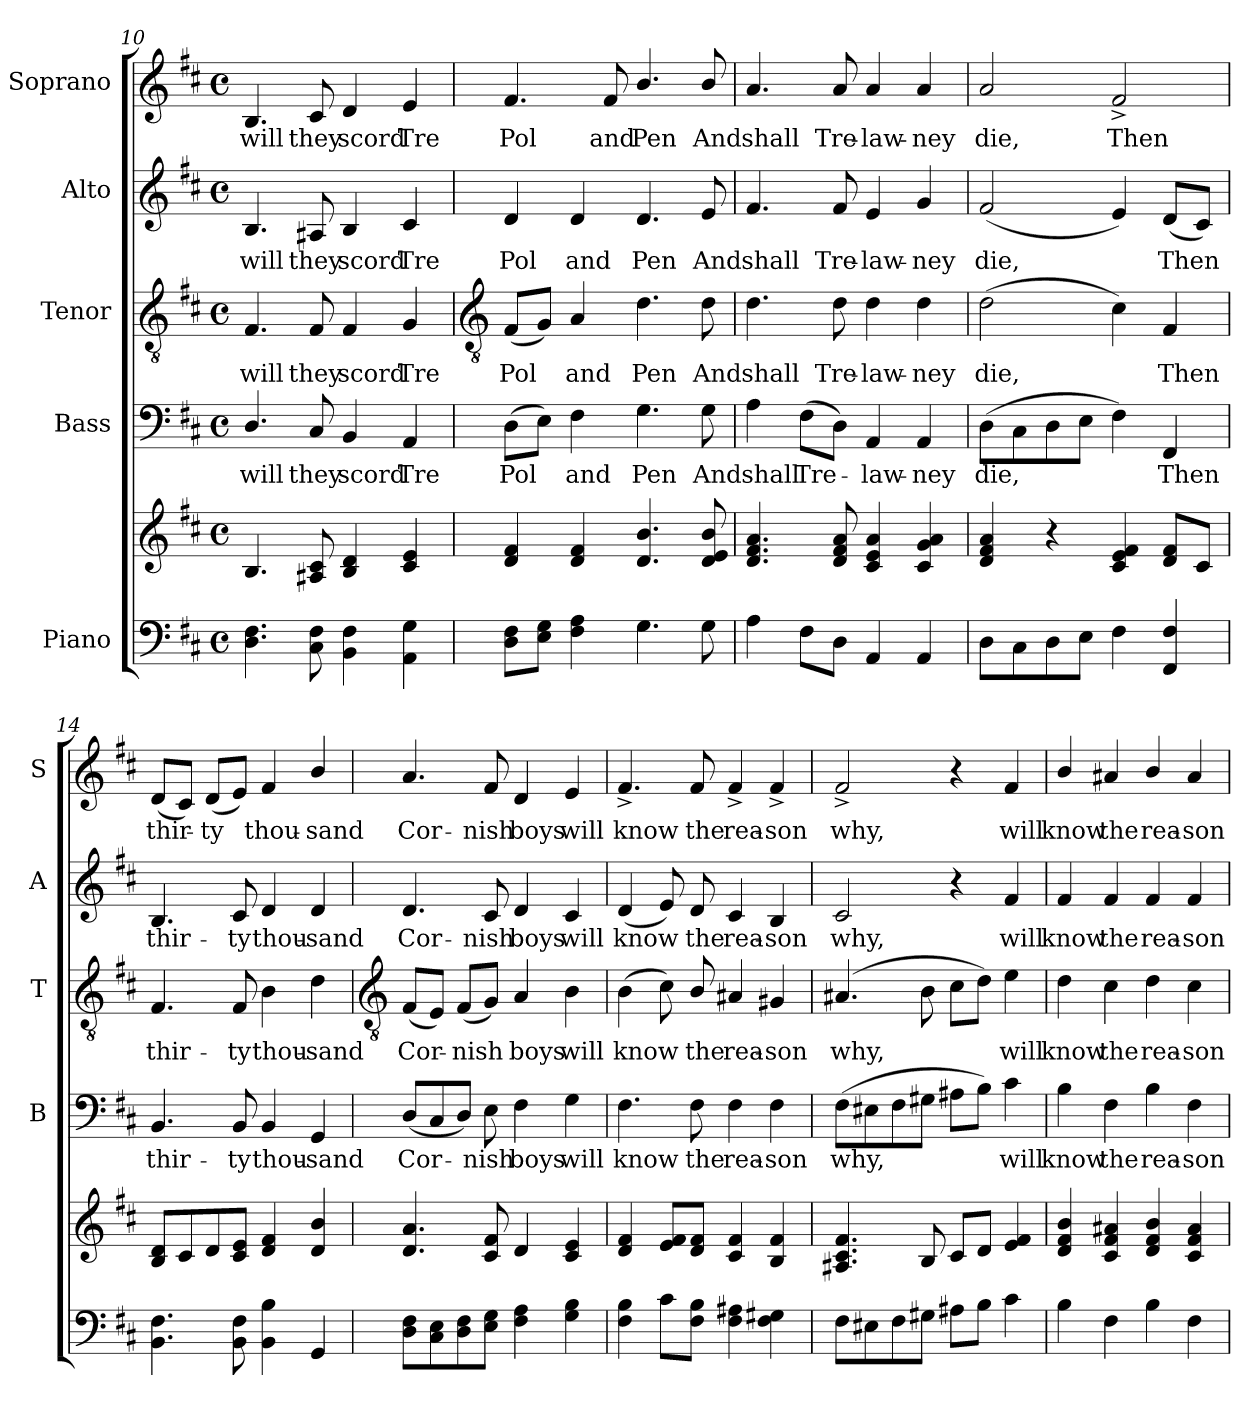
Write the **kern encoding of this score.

**kern	**kern	**kern	**text	**kern	**text	**kern	**text	**kern	**text
*part5	*part5	*part4	*part4	*part3	*part3	*part2	*part2	*part1	*part1
*staff6	*staff5	*staff4	*staff4	*staff3	*staff3	*staff2	*staff2	*staff1	*staff1
*I"Piano	*	*I"Bass	*	*I"Tenor	*	*I"Alto	*	*I"Soprano	*
*	*	*I'B	*	*I'T	*	*I'A	*	*I'S	*
*clefF4	*clefG2	*clefF4	*	*clefGv2	*	*clefG2	*	*clefG2	*
*k[f#c#]	*k[f#c#]	*k[f#c#]	*	*k[f#c#]	*	*k[f#c#]	*	*k[f#c#]	*
*D:	*D:	*D:	*	*D:	*	*D:	*	*D:	*
*M4/4	*M4/4	*M4/4	*	*M4/4	*	*M4/4	*	*M4/4	*
*met(c)	*met(c)	*met(c)	*	*met(c)	*	*met(c)	*	*met(c)	*
=10	=10	=10	=10	=10	=10	=10	=10	=10	=10
!	!	!	!LO:LY:b	!	!LO:LY:b	!	!LO:LY:b	!	!LO:LY:b
4.D\ 4.F#\	4.B	4.D/	will	4.F#	will	4.B	will	4.B	will
!	!	!	!LO:LY:b	!	!LO:LY:b	!	!LO:LY:b	!	!LO:LY:b
8C# 8F#	8A#X 8c#	8C#	they	8F#	they	8A#X	they	8c#	they
!	!	!	!LO:LY:b	!	!LO:LY:b	!	!LO:LY:b	!	!LO:LY:b
4BB 4F#	4B 4d	4BB	scord	4F#	scord	4B	scord	4d	scord
!	!	!	!LO:LY:b	!	!LO:LY:b	!	!LO:LY:b	!	!LO:LY:b
4AA 4G	4c# 4e	4AA	Tre	4G	Tre	4c#	Tre	4e	Tre
!!LO:LB:g=z
=11	=11	=11	=11	=11	=11	=11	=11	=11	=11
*	*	*	*	*clefGv2	*	*	*	*	*
!	!	!	!LO:LY:b	!	!LO:LY:b	!	!LO:LY:b	!	!LO:LY:b
8D 8F#L	4d 4f#	(>8DL	Pol	(<8F#L	Pol	4d	Pol	4.f#	Pol
8E 8GJ	.	8EJ)	.	8GJ)	.	.	.	.	.
!	!	!	!LO:LY:b	!	!LO:LY:b	!	!LO:LY:b	!	!
4F# 4A	4d 4f#	4F#	and	4A	and	4d	and	.	.
!	!	!	!	!	!	!	!	!	!LO:LY:b
.	.	.	.	.	.	.	.	8f#	and
!	!	!	!LO:LY:b	!	!LO:LY:b	!	!LO:LY:b	!	!LO:LY:b
4.G\	4.d/ 4.b/	4.G\	Pen	4.d\	Pen	4.d/	Pen	4.b/	Pen
!	!	!	!LO:LY:b	!	!LO:LY:b	!	!LO:LY:b	!	!LO:LY:b
8G\	8d/ 8e/ 8b/	8G\	And	8d\	And	8e/	And	8b/	And
=12	=12	=12	=12	=12	=12	=12	=12	=12	=12
!	!	!	!LO:LY:b	!	!LO:LY:b	!	!LO:LY:b	!	!LO:LY:b
4A	4.d 4.f# 4.a	4A	shall	4.d	shall	4.f#	shall	4.a	shall
!	!	!	!LO:LY:b	!	!	!	!	!	!
8F#L	.	(>8F#L	Tre-	.	.	.	.	.	.
!	!	!	!	!	!LO:LY:b	!	!LO:LY:b	!	!LO:LY:b
8DJ	8d 8f# 8a	8DJ)	.	8d	Tre-	8f#	Tre-	8a	Tre-
!	!	!	!LO:LY:b	!	!LO:LY:b	!	!LO:LY:b	!	!LO:LY:b
4AA	4c# 4e 4a	4AA	law-	4d	-law-	4e	-law-	4a	-law-
!	!	!	!LO:LY:b	!	!LO:LY:b	!	!LO:LY:b	!	!LO:LY:b
4AA	4c# 4g 4a	4AA	-ney	4d	-ney	4g	-ney	4a	-ney
=13	=13	=13	=13	=13	=13	=13	=13	=13	=13
!	!	!	!LO:LY:b	!	!LO:LY:b	!	!LO:LY:b	!	!LO:LY:b
8DL	4d 4f# 4a	(>8DL	die,	(>2d	die,	(<2f#	die,	2a	die,
8C#	.	8C#	.	.	.	.	.	.	.
8D	4r	8D	.	.	.	.	.	.	.
8EJ	.	8EJ	.	.	.	.	.	.	.
!	!	!	!	!	!	!	!	!	!LO:LY:b
4F#	4c# 4e 4f#	4F#)	.	4c#)	.	4e)	.	2f#^	Then
!	!	!	!LO:LY:b	!	!LO:LY:b	!	!LO:LY:b	!	!
4FF# 4F#	8d 8f#L	4FF#	Then	4F#	Then	(<8dL	Then	.	.
.	8c#J	.	.	.	.	8c#J)	.	.	.
=14	=14	=14	=14	=14	=14	=14	=14	=14	=14
!	!	!	!LO:LY:b	!	!LO:LY:b	!	!LO:LY:b	!	!LO:LY:b
4.BB 4.F#	8B 8dL	4.BB	thir-	4.F#	thir-	4.B	thir-	(<8dL	thir-
.	8c#	.	.	.	.	.	.	8c#J)	.
!	!	!	!	!	!	!	!	!	!LO:LY:b
.	8d	.	.	.	.	.	.	(<8dL	ty
!	!	!	!LO:LY:b	!	!LO:LY:b	!	!LO:LY:b	!	!
8BB 8F#	8c# 8eJ	8BB	-ty	8F#	-ty	8c#	-ty	8eJ)	.
!	!	!	!LO:LY:b	!	!LO:LY:b	!	!LO:LY:b	!	!LO:LY:b
4BB 4B	4d 4f#	4BB	thou-	4B	thou-	4d	thou-	4f#	thou-
!	!	!	!LO:LY:b	!	!LO:LY:b	!	!LO:LY:b	!	!LO:LY:b
4GG	4d/ 4b/	4GG	-sand	4d	-sand	4d	-sand	4b/	-sand
!!LO:LB:g=z
=15	=15	=15	=15	=15	=15	=15	=15	=15	=15
*	*	*	*	*clefGv2	*	*	*	*	*
!	!	!	!LO:LY:b	!	!LO:LY:b	!	!LO:LY:b	!	!LO:LY:b
8D 8F#L	4.d 4.a	(<8DL	Cor-	(<8F#L	Cor-	4.d	Cor-	4.a	Cor-
8C# 8E	.	8C#	.	8EJ)	.	.	.	.	.
!	!	!	!	!	!LO:LY:b	!	!	!	!
8D 8F#	.	8DJ)	.	(<8F#L	nish	.	.	.	.
!	!	!	!LO:LY:b	!	!	!	!LO:LY:b	!	!LO:LY:b
8E 8GJ	8c# 8f#	8E	nish	8GJ)	.	8c#	-nish	8f#	-nish
!	!	!	!LO:LY:b	!	!LO:LY:b	!	!LO:LY:b	!	!LO:LY:b
4F# 4A	4d	4F#	boys	4A	boys	4d	boys	4d	boys
!	!	!	!LO:LY:b	!	!LO:LY:b	!	!LO:LY:b	!	!LO:LY:b
4G 4B	4c# 4e	4G	will	4B	will	4c#	will	4e	will
=16	=16	=16	=16	=16	=16	=16	=16	=16	=16
!	!	!	!LO:LY:b	!	!LO:LY:b	!	!LO:LY:b	!	!LO:LY:b
4F# 4B	4d 4f#	4.F#	know	(>4B	know	(<4d	know	4.f#^	know
8c#L	8e 8f#L	.	.	8c#)	.	8e)	.	.	.
!	!	!	!LO:LY:b	!	!LO:LY:b	!	!LO:LY:b	!	!LO:LY:b
8F# 8BJ	8d 8f#J	8F#	the	8B/	the	8d	the	8f#	the
!	!	!	!LO:LY:b	!	!LO:LY:b	!	!LO:LY:b	!	!LO:LY:b
4F# 4A#X	4c# 4f#	4F#	rea-	4A#X	rea-	4c#	rea-	4f#^	rea-
!	!	!	!LO:LY:b	!	!LO:LY:b	!	!LO:LY:b	!	!LO:LY:b
4F# 4G#X	4B 4f#	4F#	-son	4G#X	-son	4B	-son	4f#^	-son
=17	=17	=17	=17	=17	=17	=17	=17	=17	=17
!	!	!	!LO:LY:b	!	!LO:LY:b	!	!LO:LY:b	!	!LO:LY:b
8F#L	4.A#X 4.c# 4.f#	(>8F#L	why,	(>4.A#X	why,	2c#	why,	2f#^	why,
8E#X	.	8E#X	.	.	.	.	.	.	.
8F#	.	8F#	.	.	.	.	.	.	.
8G#XJ	8B	8G#XJ	.	8B	.	.	.	.	.
8A#XL	8c#L	8A#XL	.	8c#L	.	4r	.	4r	.
8BJ	8dJ	8BJ)	.	8dJ)	.	.	.	.	.
!	!	!	!LO:LY:b	!	!LO:LY:b	!	!LO:LY:b	!	!LO:LY:b
4c#	4e 4f#	4c#	will	4e	will	4f#	will	4f#	will
=18	=18	=18	=18	=18	=18	=18	=18	=18	=18
!	!	!	!LO:LY:b	!	!LO:LY:b	!	!LO:LY:b	!	!LO:LY:b
4B	4d/ 4f#/ 4b/	4B	know	4d\	know	4f#/	know	4b/	know
!	!	!	!LO:LY:b	!	!LO:LY:b	!	!LO:LY:b	!	!LO:LY:b
4F#	4c# 4f# 4a#X	4F#	the	4c#	the	4f#	the	4a#X	the
!	!	!	!LO:LY:b	!	!LO:LY:b	!	!LO:LY:b	!	!LO:LY:b
4B	4d/ 4f#/ 4b/	4B	rea-	4d\	rea-	4f#/	rea-	4b/	rea-
!	!	!	!LO:LY:b	!	!LO:LY:b	!	!LO:LY:b	!	!LO:LY:b
4F#	4c# 4f# 4a#	4F#	-son	4c#	-son	4f#	-son	4a#	-son
=	=	=	=	=	=	=	=	=	=
*-	*-	*-	*-	*-	*-	*-	*-	*-	*-
